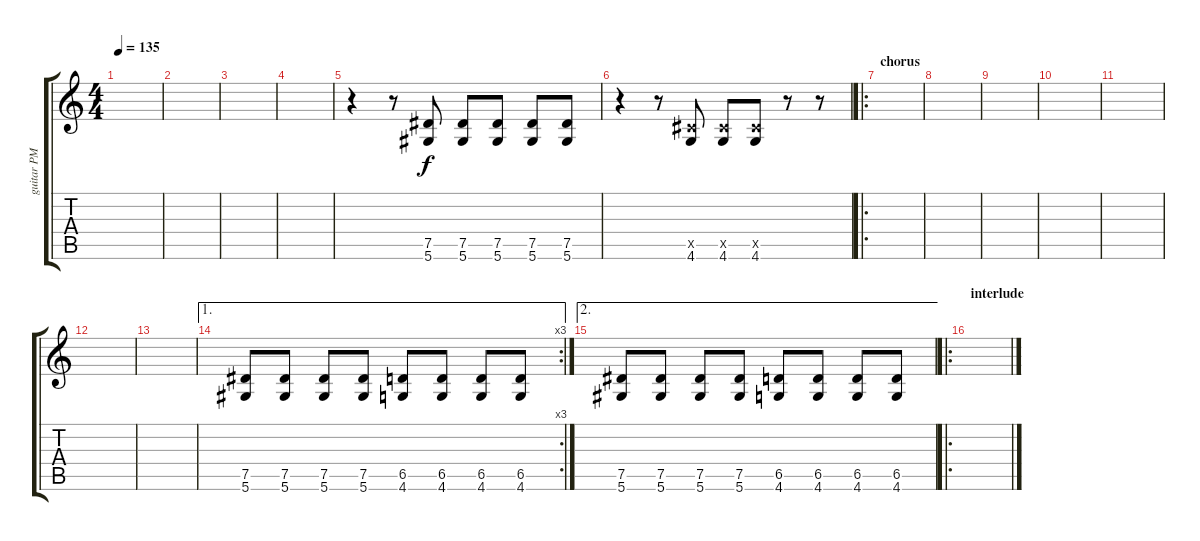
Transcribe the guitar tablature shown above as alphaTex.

\track ("guitar PM" "guitar PM") {instrument electricguitarmuted}
\staff {score tabs}
\tuning (Eb4 Bb3 Gb3 Db3 Ab2 Eb2) {hide}
\ts (4 4)
\tempo 135
\clef g2
\ks c
|
|
|
|
r.4 r.8 (7.5 5.6).8 (7.5 5.6).8 (7.5 5.6).8 (7.5 5.6).8 (7.5 5.6).8 |
r.4 r.8 (5.5{x} 4.6).8 (5.5{x} 4.6).8 (5.5{x} 4.6).8 r.8 r.8 |
\ro
\section ("" "chorus")
|
|
|
|
|
|
|
\ae 1
\rc 3
(7.5 5.6).8 (7.5 5.6).8 (7.5 5.6).8 (7.5 5.6).8 (6.5 4.6).8 (6.5 4.6).8 (6.5 4.6).8 (6.5 4.6).8 |
\ae 2
(7.5 5.6).8 (7.5 5.6).8 (7.5 5.6).8 (7.5 5.6).8 (6.5 4.6).8 (6.5 4.6).8 (6.5 4.6).8 (6.5 4.6).8 |
\ro
\section ("" "interlude")
